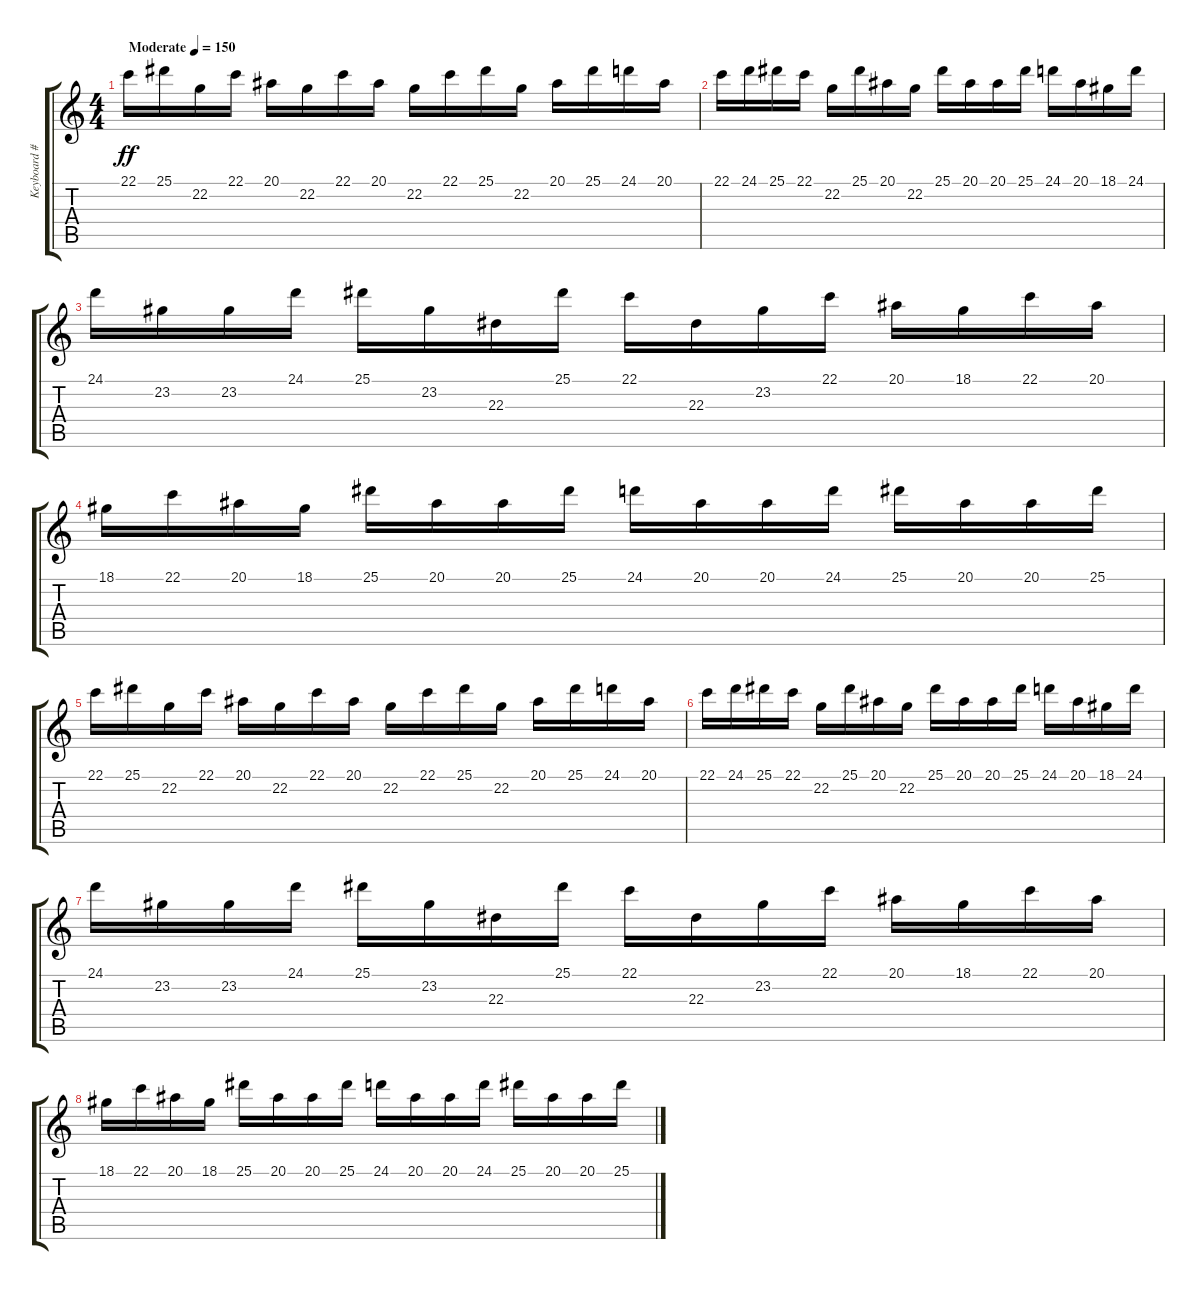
\track ("Keyboard #1" "Keyboard #") {instrument electricgrandpiano}
\staff {score tabs}
\tuning (D4 A3 F3 C3 G2 C2) {hide}
\ts (4 4)
\tempo (150 "Moderate")
\clef g2
\ks c
22.1.16{dy ff instrument electricgrandpiano} 25.1.16 22.2.16{volume 8} 22.1.16 20.1.16{volume 14} 22.2.16 22.1.16{volume 8} 20.1.16 22.2.16{volume 14} 22.1.16 25.1.16{volume 8} 22.2.16 20.1.16{volume 14} 25.1.16 24.1.16{volume 8} 20.1.16 |
22.1.16{volume 14} 24.1.16 25.1.16{volume 8} 22.1.16 22.2.16{volume 14} 25.1.16 20.1.16{volume 8} 22.2.16 25.1.16{volume 14} 20.1.16 20.1.16{volume 8} 25.1.16 24.1.16{volume 14} 20.1.16 18.1.16{volume 8} 24.1.16 |
24.1.16{volume 14} 23.2.16 23.2.16{volume 8} 24.1.16 25.1.16{volume 14} 23.2.16 22.3.16{volume 8} 25.1.16 22.1.16{volume 14} 22.3.16 23.2.16{volume 8} 22.1.16 20.1.16{volume 14} 18.1.16 22.1.16{volume 8} 20.1.16 |
18.1.16{volume 14} 22.1.16 20.1.16{volume 8} 18.1.16 25.1.16{volume 14} 20.1.16 20.1.16{volume 8} 25.1.16 24.1.16{volume 14} 20.1.16 20.1.16{volume 8} 24.1.16 25.1.16{volume 14} 20.1.16 20.1.16{volume 8} 25.1.16 |
22.1.16{volume 14} 25.1.16{volume 8} 22.2.16{volume 10} 22.1.16 20.1.16{volume 14} 22.2.16 22.1.16{volume 10} 20.1.16 22.2.16{volume 14} 22.1.16 25.1.16{volume 10} 22.2.16 20.1.16{volume 14} 25.1.16 24.1.16{volume 10} 20.1.16 |
22.1.16{volume 14} 24.1.16 25.1.16{volume 10} 22.1.16 22.2.16{volume 14} 25.1.16 20.1.16{volume 10} 22.2.16 25.1.16{volume 14} 20.1.16 20.1.16{volume 10} 25.1.16 24.1.16{volume 14} 20.1.16 18.1.16{volume 10} 24.1.16 |
24.1.16{volume 14} 23.2.16 23.2.16{volume 10} 24.1.16 25.1.16{volume 14} 23.2.16 22.3.16{volume 10} 25.1.16 22.1.16{volume 14} 22.3.16 23.2.16{volume 10} 22.1.16 20.1.16{volume 14} 18.1.16 22.1.16{volume 10} 20.1.16 |
18.1.16{volume 14} 22.1.16 20.1.16{volume 10} 18.1.16 25.1.16{volume 14} 20.1.16 20.1.16{volume 10} 25.1.16 24.1.16{volume 14} 20.1.16 20.1.16{volume 10} 24.1.16 25.1.16{volume 14} 20.1.16 20.1.16{volume 10} 25.1.16
